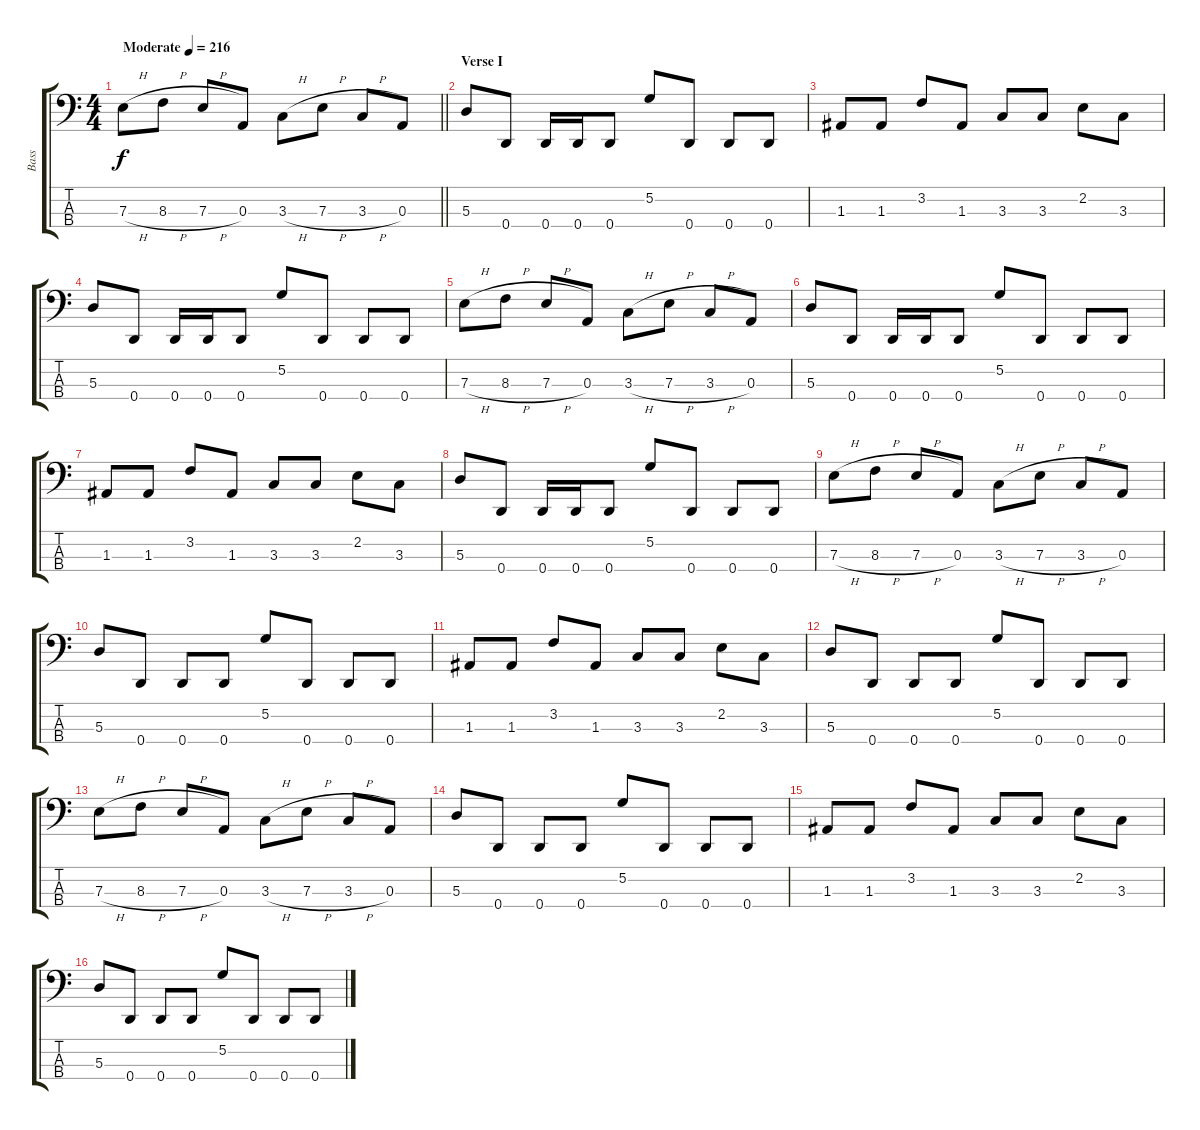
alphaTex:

\track ("Bass" "Bass") {instrument electricbasspick}
\staff {score tabs}
\tuning (G2 D2 A1 D1) {hide}
\ts (4 4)
\tempo (216 "Moderate")
\clef f4
\barLineRight lightlight
\ks c
7.3{h}.8{dy f instrument electricbasspick} 8.3{h}.8 7.3{h}.8 0.3.8 3.3{h}.8 7.3{h}.8 3.3{h}.8 0.3.8 |
\section ("" "Verse I")
5.3.8 0.4.8 0.4.16 0.4.16 0.4.8 5.2.8 0.4.8 0.4.8 0.4.8 |
1.3.8 1.3.8 3.2.8 1.3.8 3.3.8 3.3.8 2.2.8 3.3.8 |
5.3.8 0.4.8 0.4.16 0.4.16 0.4.8 5.2.8 0.4.8 0.4.8 0.4.8 |
7.3{h}.8 8.3{h}.8 7.3{h}.8 0.3.8 3.3{h}.8 7.3{h}.8 3.3{h}.8 0.3.8 |
5.3.8 0.4.8 0.4.16 0.4.16 0.4.8 5.2.8 0.4.8 0.4.8 0.4.8 |
1.3.8 1.3.8 3.2.8 1.3.8 3.3.8 3.3.8 2.2.8 3.3.8 |
5.3.8 0.4.8 0.4.16 0.4.16 0.4.8 5.2.8 0.4.8 0.4.8 0.4.8 |
7.3{h}.8 8.3{h}.8 7.3{h}.8 0.3.8 3.3{h}.8 7.3{h}.8 3.3{h}.8 0.3.8 |
5.3.8 0.4.8 0.4.8 0.4.8 5.2.8 0.4.8 0.4.8 0.4.8 |
1.3.8 1.3.8 3.2.8 1.3.8 3.3.8 3.3.8 2.2.8 3.3.8 |
5.3.8 0.4.8 0.4.8 0.4.8 5.2.8 0.4.8 0.4.8 0.4.8 |
7.3{h}.8 8.3{h}.8 7.3{h}.8 0.3.8 3.3{h}.8 7.3{h}.8 3.3{h}.8 0.3.8 |
5.3.8 0.4.8 0.4.8 0.4.8 5.2.8 0.4.8 0.4.8 0.4.8 |
1.3.8 1.3.8 3.2.8 1.3.8 3.3.8 3.3.8 2.2.8 3.3.8 |
5.3.8 0.4.8 0.4.8 0.4.8 5.2.8 0.4.8 0.4.8 0.4.8
